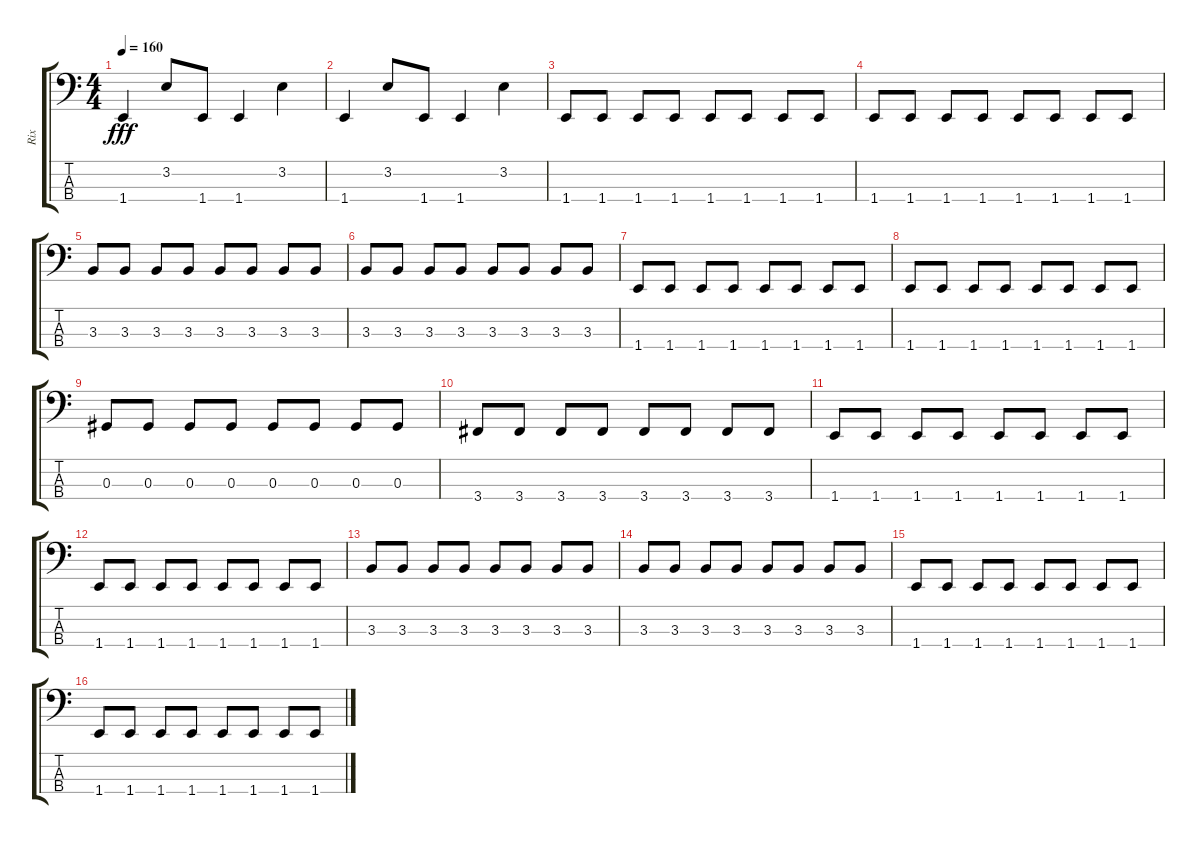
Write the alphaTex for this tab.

\track ("Rix" "Rix") {instrument electricbassfinger}
\staff {score tabs}
\tuning (Gb2 Db2 Ab1 Eb1) {hide}
\ts (4 4)
\tempo 160
\clef f4
\ks c
1.4.4{dy fff} 3.2.8 1.4.8 1.4.4 3.2.4 |
1.4.4 3.2.8 1.4.8 1.4.4 3.2.4 |
1.4.8 1.4.8 1.4.8 1.4.8 1.4.8 1.4.8 1.4.8 1.4.8 |
1.4.8 1.4.8 1.4.8 1.4.8 1.4.8 1.4.8 1.4.8 1.4.8 |
3.3.8 3.3.8 3.3.8 3.3.8 3.3.8 3.3.8 3.3.8 3.3.8 |
3.3.8 3.3.8 3.3.8 3.3.8 3.3.8 3.3.8 3.3.8 3.3.8 |
1.4.8 1.4.8 1.4.8 1.4.8 1.4.8 1.4.8 1.4.8 1.4.8 |
1.4.8 1.4.8 1.4.8 1.4.8 1.4.8 1.4.8 1.4.8 1.4.8 |
0.3.8 0.3.8 0.3.8 0.3.8 0.3.8 0.3.8 0.3.8 0.3.8 |
3.4.8 3.4.8 3.4.8 3.4.8 3.4.8 3.4.8 3.4.8 3.4.8 |
1.4.8 1.4.8 1.4.8 1.4.8 1.4.8 1.4.8 1.4.8 1.4.8 |
1.4.8 1.4.8 1.4.8 1.4.8 1.4.8 1.4.8 1.4.8 1.4.8 |
3.3.8 3.3.8 3.3.8 3.3.8 3.3.8 3.3.8 3.3.8 3.3.8 |
3.3.8 3.3.8 3.3.8 3.3.8 3.3.8 3.3.8 3.3.8 3.3.8 |
1.4.8 1.4.8 1.4.8 1.4.8 1.4.8 1.4.8 1.4.8 1.4.8 |
1.4.8 1.4.8 1.4.8 1.4.8 1.4.8 1.4.8 1.4.8 1.4.8
